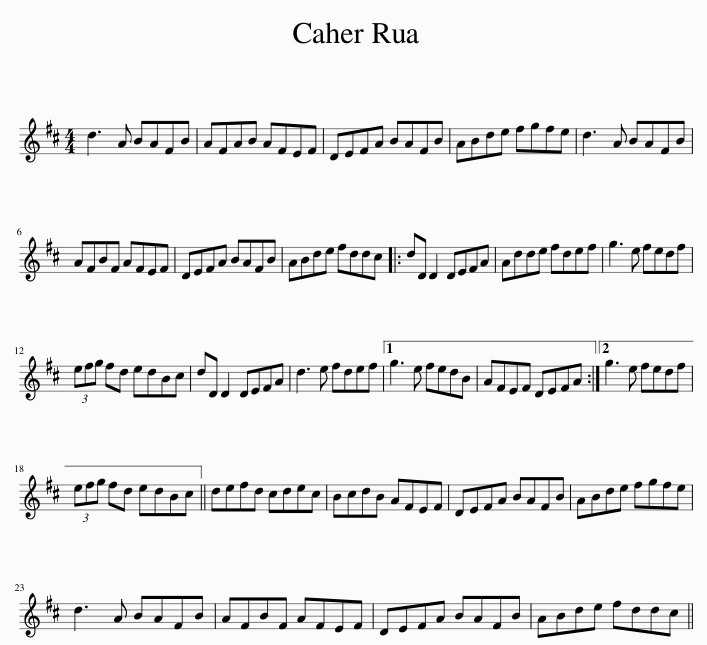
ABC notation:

X:1
L:1/8
M:4/4
I:linebreak $
K:D
V:1 treble
V:1
 d3 A BAFB | AFAB AFEF | DEFA BAFB | ABde fgfe | d3 A BAFB |$ %5
 AFBF AFEF | DEFA BAFB | ABde fddc |: dD D2 DEFA | Adde fdef | %10
 g3 e fedf |$ (3efg fd edBc | dD D2 DEFA | d3 e fdef |1 g3 e fedB | %15
 AFEF DEFA :|2 g3 e fedf |$ (3efg fd edBc || defd cdec | BcdB AFEF | %20
 DEFA BAFB | ABde fgfe |$ d3 A BAFB | AFBF AFEF | DEFA BAFB | %25
 ABde fddc || %26
